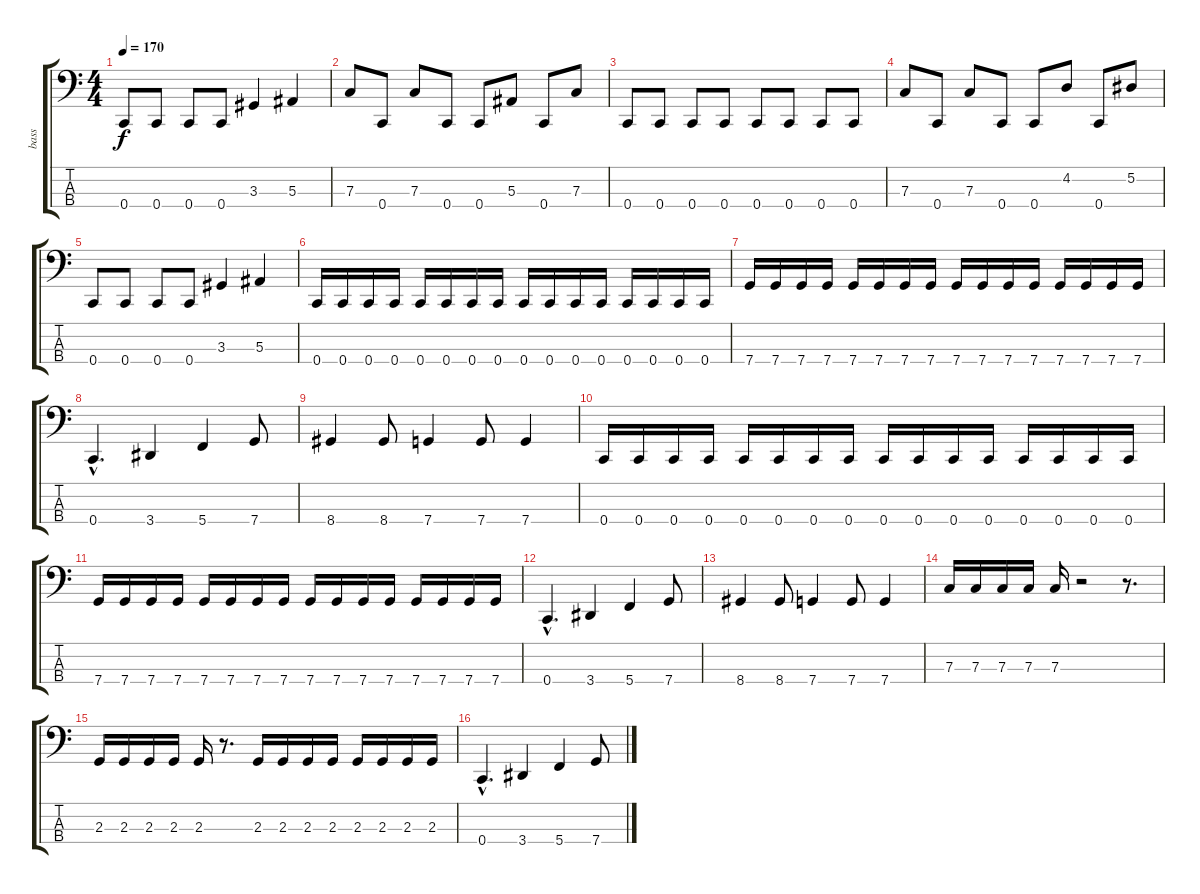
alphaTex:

\track ("bass" "bass") {instrument electricbasspick}
\staff {score tabs}
\tuning (Eb2 Bb1 F1 C1) {hide}
\ts (4 4)
\tempo 170
\clef f4
\ks c
0.4.8{dy f} 0.4.8 0.4.8 0.4.8 3.3.4 5.3.4 |
7.3.8 0.4.8 7.3.8 0.4.8 0.4.8 5.3.8 0.4.8 7.3.8 |
0.4.8 0.4.8 0.4.8 0.4.8 0.4.8 0.4.8 0.4.8 0.4.8 |
7.3.8 0.4.8 7.3.8 0.4.8 0.4.8 4.2.8 0.4.8 5.2.8 |
0.4.8 0.4.8 0.4.8 0.4.8 3.3.4 5.3.4 |
0.4.16 0.4.16 0.4.16 0.4.16 0.4.16 0.4.16 0.4.16 0.4.16 0.4.16 0.4.16 0.4.16 0.4.16 0.4.16 0.4.16 0.4.16 0.4.16 |
7.4.16 7.4.16 7.4.16 7.4.16 7.4.16 7.4.16 7.4.16 7.4.16 7.4.16 7.4.16 7.4.16 7.4.16 7.4.16 7.4.16 7.4.16 7.4.16 |
0.4{hac}.4{d} 3.4.4 5.4.4 7.4.8 |
8.4.4 8.4.8 7.4.4 7.4.8 7.4.4 |
0.4.16 0.4.16 0.4.16 0.4.16 0.4.16 0.4.16 0.4.16 0.4.16 0.4.16 0.4.16 0.4.16 0.4.16 0.4.16 0.4.16 0.4.16 0.4.16 |
7.4.16 7.4.16 7.4.16 7.4.16 7.4.16 7.4.16 7.4.16 7.4.16 7.4.16 7.4.16 7.4.16 7.4.16 7.4.16 7.4.16 7.4.16 7.4.16 |
0.4{hac}.4{d} 3.4.4 5.4.4 7.4.8 |
8.4.4 8.4.8 7.4.4 7.4.8 7.4.4 |
7.3.16 7.3.16 7.3.16 7.3.16 7.3.16 r.2 r.8{d} |
2.3.16 2.3.16 2.3.16 2.3.16 2.3.16 r.8{d} 2.3.16 2.3.16 2.3.16 2.3.16 2.3.16 2.3.16 2.3.16 2.3.16 |
0.4{hac}.4{d} 3.4.4 5.4.4 7.4.8
